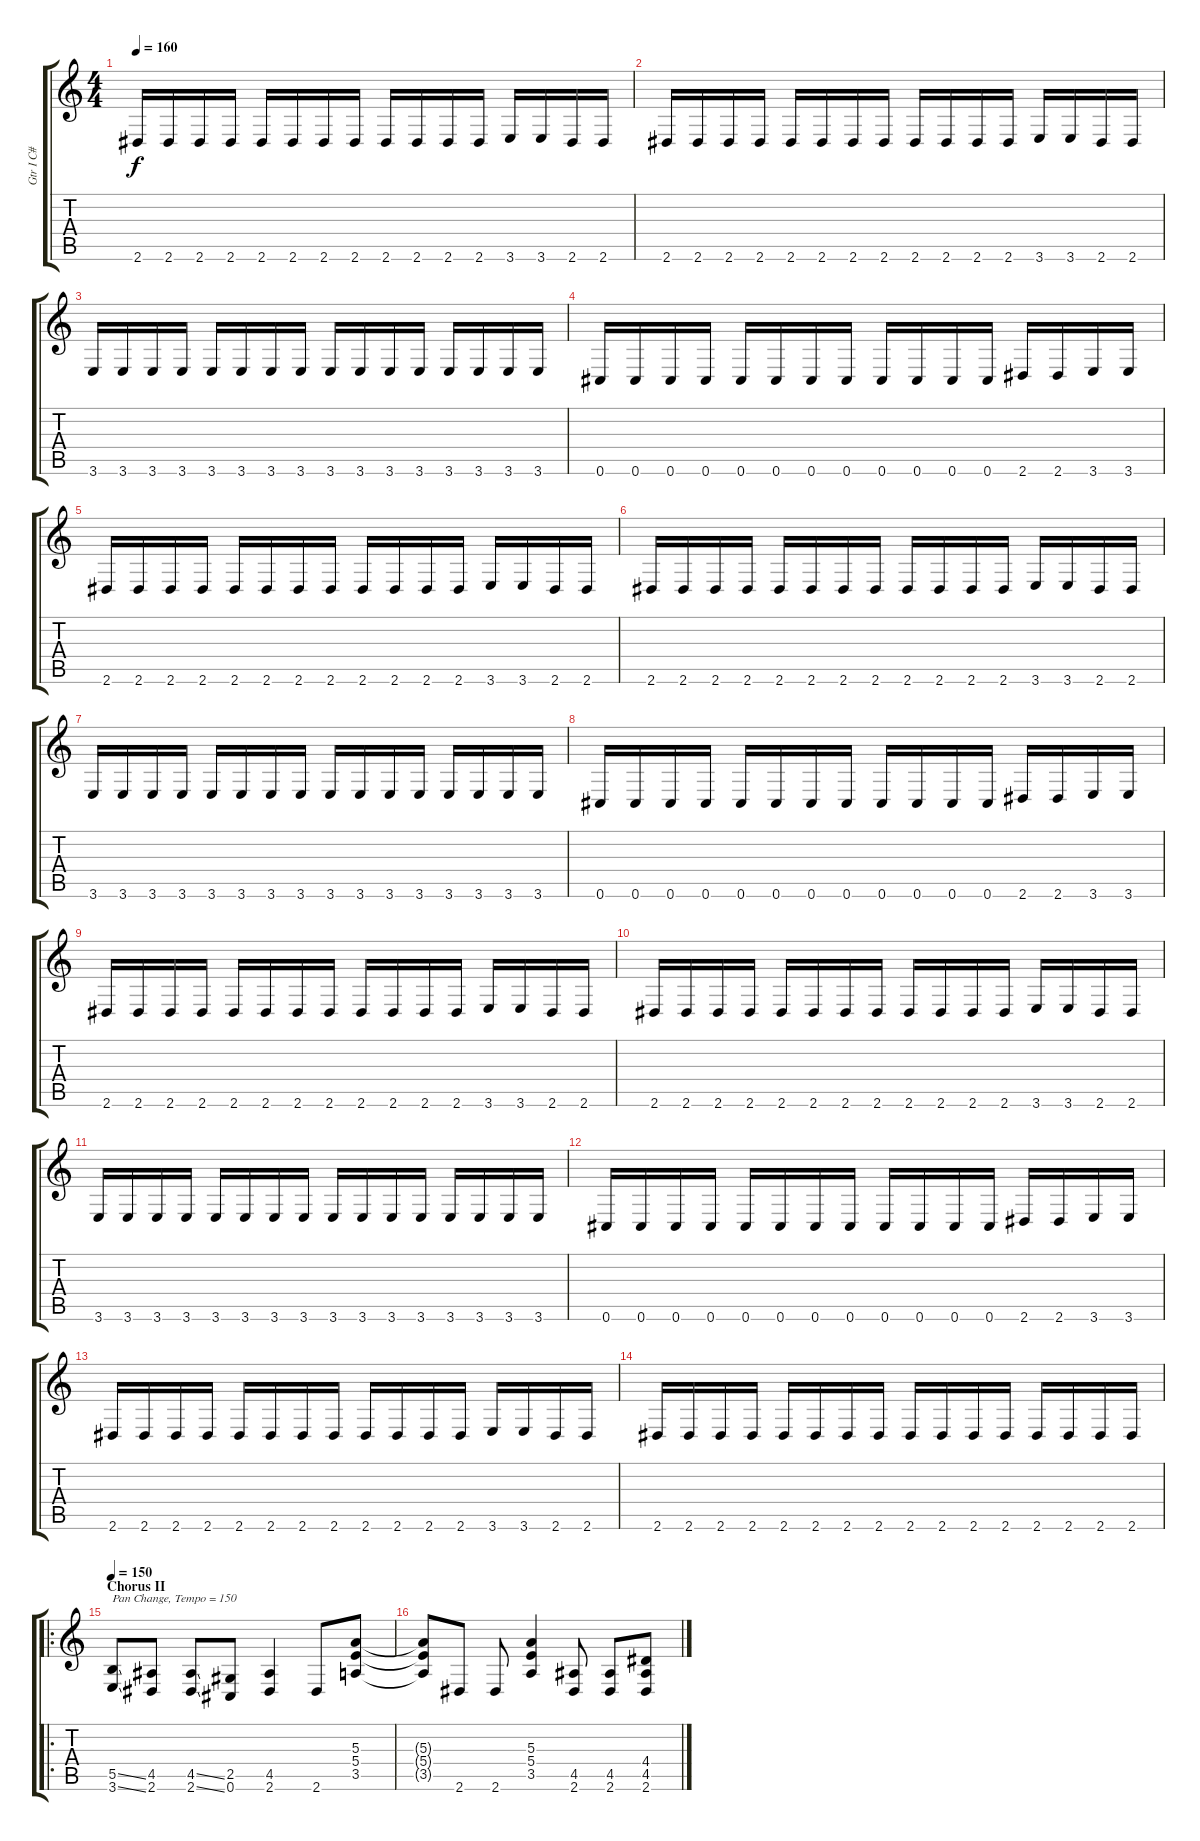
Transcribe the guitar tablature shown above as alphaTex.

\track ("Gtr I C#" "Gtr I C#") {instrument distortionguitar}
\staff {score tabs}
\tuning (Db4 Ab3 E3 B2 Gb2 Db2) {hide}
\ts (4 4)
\tempo 160
\clef g2
\ks c
2.6.16{dy f} 2.6.16 2.6.16 2.6.16 2.6.16 2.6.16 2.6.16 2.6.16 2.6.16 2.6.16 2.6.16 2.6.16 3.6.16 3.6.16 2.6.16 2.6.16 |
2.6.16 2.6.16 2.6.16 2.6.16 2.6.16 2.6.16 2.6.16 2.6.16 2.6.16 2.6.16 2.6.16 2.6.16 3.6.16 3.6.16 2.6.16 2.6.16 |
3.6.16 3.6.16 3.6.16 3.6.16 3.6.16 3.6.16 3.6.16 3.6.16 3.6.16 3.6.16 3.6.16 3.6.16 3.6.16 3.6.16 3.6.16 3.6.16 |
0.6.16 0.6.16 0.6.16 0.6.16 0.6.16 0.6.16 0.6.16 0.6.16 0.6.16 0.6.16 0.6.16 0.6.16 2.6.16 2.6.16 3.6.16 3.6.16 |
2.6.16 2.6.16 2.6.16 2.6.16 2.6.16 2.6.16 2.6.16 2.6.16 2.6.16 2.6.16 2.6.16 2.6.16 3.6.16 3.6.16 2.6.16 2.6.16 |
2.6.16 2.6.16 2.6.16 2.6.16 2.6.16 2.6.16 2.6.16 2.6.16 2.6.16 2.6.16 2.6.16 2.6.16 3.6.16 3.6.16 2.6.16 2.6.16 |
3.6.16 3.6.16 3.6.16 3.6.16 3.6.16 3.6.16 3.6.16 3.6.16 3.6.16 3.6.16 3.6.16 3.6.16 3.6.16 3.6.16 3.6.16 3.6.16 |
0.6.16 0.6.16 0.6.16 0.6.16 0.6.16 0.6.16 0.6.16 0.6.16 0.6.16 0.6.16 0.6.16 0.6.16 2.6.16 2.6.16 3.6.16 3.6.16 |
2.6.16 2.6.16 2.6.16 2.6.16 2.6.16 2.6.16 2.6.16 2.6.16 2.6.16 2.6.16 2.6.16 2.6.16 3.6.16 3.6.16 2.6.16 2.6.16 |
2.6.16 2.6.16 2.6.16 2.6.16 2.6.16 2.6.16 2.6.16 2.6.16 2.6.16 2.6.16 2.6.16 2.6.16 3.6.16 3.6.16 2.6.16 2.6.16 |
3.6.16 3.6.16 3.6.16 3.6.16 3.6.16 3.6.16 3.6.16 3.6.16 3.6.16 3.6.16 3.6.16 3.6.16 3.6.16 3.6.16 3.6.16 3.6.16 |
0.6.16 0.6.16 0.6.16 0.6.16 0.6.16 0.6.16 0.6.16 0.6.16 0.6.16 0.6.16 0.6.16 0.6.16 2.6.16 2.6.16 3.6.16 3.6.16 |
2.6.16 2.6.16 2.6.16 2.6.16 2.6.16 2.6.16 2.6.16 2.6.16 2.6.16 2.6.16 2.6.16 2.6.16 3.6.16 3.6.16 2.6.16 2.6.16 |
2.6.16 2.6.16 2.6.16 2.6.16 2.6.16 2.6.16 2.6.16 2.6.16 2.6.16 2.6.16 2.6.16 2.6.16 2.6.16 2.6.16 2.6.16 2.6.16 |
\ro
\section ("" "Chorus II")
\tempo 150
(5.5{ss} 3.6{ss}).8{txt "Pan Change, Tempo = 150" balance 14} (4.5 2.6).8 (4.5{ss} 2.6{ss}).8 (2.5 0.6).8 (4.5 2.6).4 2.6.8 (5.3 5.4 3.5).8 |
(5.3{t} 5.4{t} 3.5{t}).8 2.6.8 2.6.8 (5.3 5.4 3.5).4 (4.5 2.6).8 (4.5 2.6).8 (4.4 4.5 2.6).8
